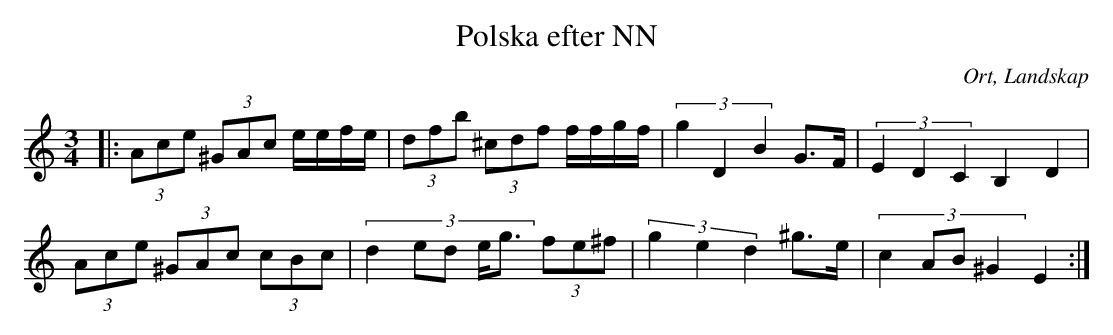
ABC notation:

X:1
T:Polska efter NN
O:Ort, Landskap
M:3/4
L:1/8
M:3/4
K:C
|: (3 Ace (3^GAc e/e/f/e/| (3 dfb (3^cdf f/f/g/f/|(3:2:3 g2 D2 B2 G>F|(3:2:3 E2 D2 C2 B,2 D2|
(3 Ace (3^GAc (3cBc| (3:2:5 d2 ed e<g (3fe^f|(3:2:3 g2 e2 d2 ^g>e|(3:2:4 c2 AB ^G2 E2:|
